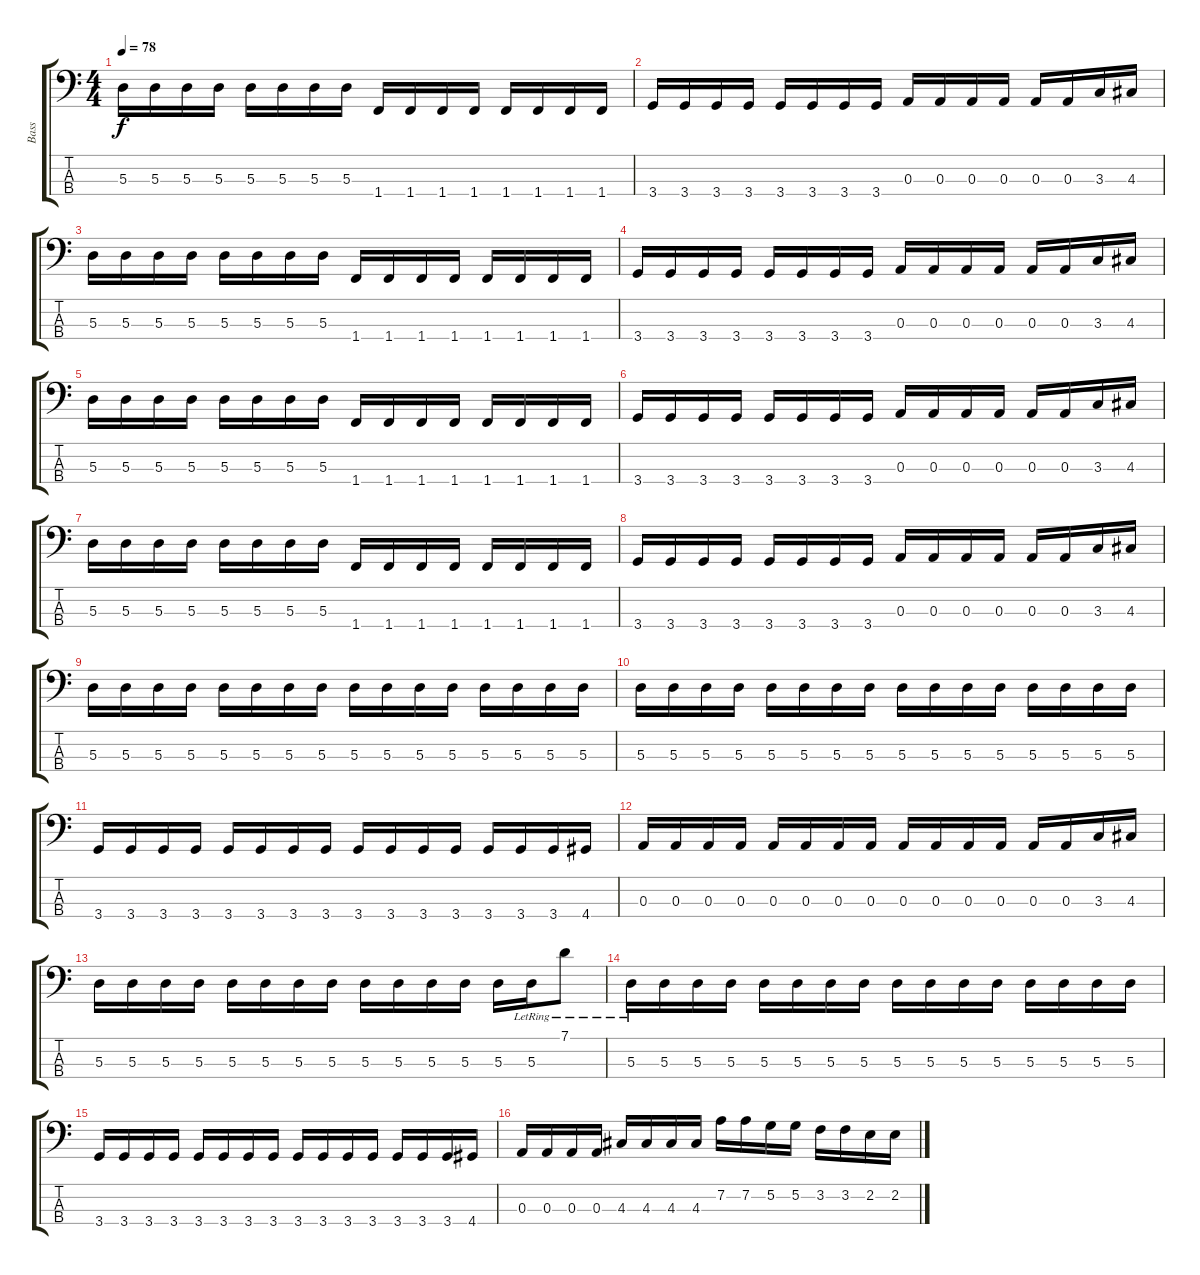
\track ("Bass" "Bass") {instrument electricbasspick}
\staff {score tabs}
\tuning (G2 D2 A1 E1) {hide}
\ts (4 4)
\tempo 78
\clef f4
\ks c
5.3.16{dy f} 5.3.16 5.3.16 5.3.16 5.3.16 5.3.16 5.3.16 5.3.16 1.4.16 1.4.16 1.4.16 1.4.16 1.4.16 1.4.16 1.4.16 1.4.16 |
3.4.16 3.4.16 3.4.16 3.4.16 3.4.16 3.4.16 3.4.16 3.4.16 0.3.16 0.3.16 0.3.16 0.3.16 0.3.16 0.3.16 3.3.16 4.3.16 |
5.3.16 5.3.16 5.3.16 5.3.16 5.3.16 5.3.16 5.3.16 5.3.16 1.4.16 1.4.16 1.4.16 1.4.16 1.4.16 1.4.16 1.4.16 1.4.16 |
3.4.16 3.4.16 3.4.16 3.4.16 3.4.16 3.4.16 3.4.16 3.4.16 0.3.16 0.3.16 0.3.16 0.3.16 0.3.16 0.3.16 3.3.16 4.3.16 |
5.3.16 5.3.16 5.3.16 5.3.16 5.3.16 5.3.16 5.3.16 5.3.16 1.4.16 1.4.16 1.4.16 1.4.16 1.4.16 1.4.16 1.4.16 1.4.16 |
3.4.16 3.4.16 3.4.16 3.4.16 3.4.16 3.4.16 3.4.16 3.4.16 0.3.16 0.3.16 0.3.16 0.3.16 0.3.16 0.3.16 3.3.16 4.3.16 |
5.3.16 5.3.16 5.3.16 5.3.16 5.3.16 5.3.16 5.3.16 5.3.16 1.4.16 1.4.16 1.4.16 1.4.16 1.4.16 1.4.16 1.4.16 1.4.16 |
3.4.16 3.4.16 3.4.16 3.4.16 3.4.16 3.4.16 3.4.16 3.4.16 0.3.16 0.3.16 0.3.16 0.3.16 0.3.16 0.3.16 3.3.16 4.3.16 |
5.3.16 5.3.16 5.3.16 5.3.16 5.3.16 5.3.16 5.3.16 5.3.16 5.3.16 5.3.16 5.3.16 5.3.16 5.3.16 5.3.16 5.3.16 5.3.16 |
5.3.16 5.3.16 5.3.16 5.3.16 5.3.16 5.3.16 5.3.16 5.3.16 5.3.16 5.3.16 5.3.16 5.3.16 5.3.16 5.3.16 5.3.16 5.3.16 |
3.4.16 3.4.16 3.4.16 3.4.16 3.4.16 3.4.16 3.4.16 3.4.16 3.4.16 3.4.16 3.4.16 3.4.16 3.4.16 3.4.16 3.4.16 4.4.16 |
0.3.16 0.3.16 0.3.16 0.3.16 0.3.16 0.3.16 0.3.16 0.3.16 0.3.16 0.3.16 0.3.16 0.3.16 0.3.16 0.3.16 3.3.16 4.3.16 |
5.3.16 5.3.16 5.3.16 5.3.16 5.3.16 5.3.16 5.3.16 5.3.16 5.3.16 5.3.16 5.3.16 5.3.16 5.3.16 5.3{lr}.16 7.1{lr}.8 |
5.3{lr}.16 5.3.16 5.3.16 5.3.16 5.3.16 5.3.16 5.3.16 5.3.16 5.3.16 5.3.16 5.3.16 5.3.16 5.3.16 5.3.16 5.3.16 5.3.16 |
3.4.16 3.4.16 3.4.16 3.4.16 3.4.16 3.4.16 3.4.16 3.4.16 3.4.16 3.4.16 3.4.16 3.4.16 3.4.16 3.4.16 3.4.16 4.4.16 |
0.3.16 0.3.16 0.3.16 0.3.16 4.3.16 4.3.16 4.3.16 4.3.16 7.2.16 7.2.16 5.2.16 5.2.16 3.2.16 3.2.16 2.2.16 2.2.16
